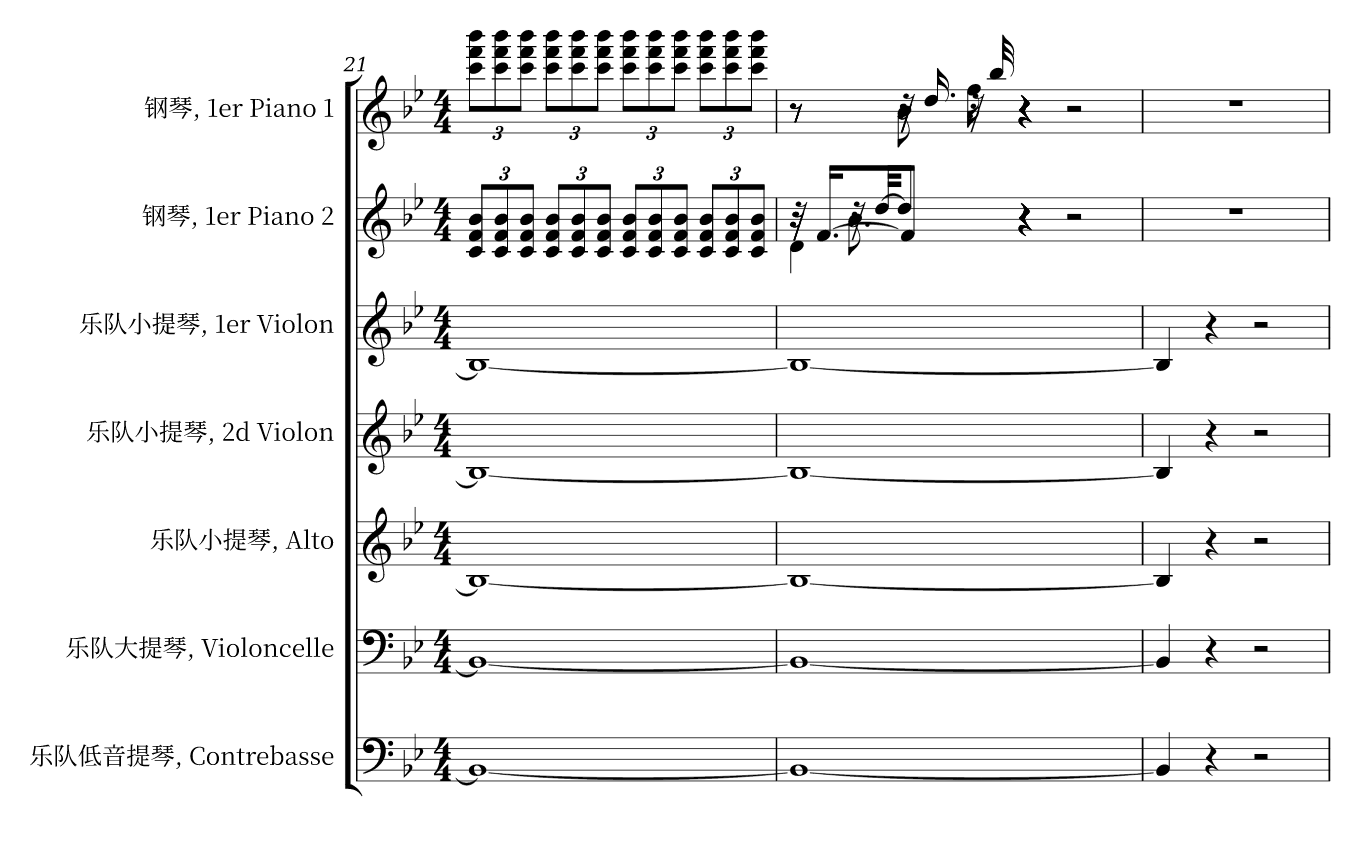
**kern	**kern	**kern	**kern	**kern	**kern	**kern
*part7	*part6	*part5	*part4	*part3	*part2	*part1
*staff7	*staff6	*staff5	*staff4	*staff3	*staff2	*staff1
*I"乐队低音提琴, Contrebasse	*I"乐队大提琴, Violoncelle	*I"乐队小提琴, Alto	*I"乐队小提琴, 2d Violon	*I"乐队小提琴, 1er Violon	*I"钢琴, 1er Piano 2	*I"钢琴, 1er Piano 1
*I'Cbs.	*	*	*	*	*I'Pno.	*I'Pno.
!!LO:PB:g=z
*clefF4	*clefF4	*clefG2	*clefG2	*clefG2	*clefG2	*clefG2
*ITrd7c12	*	*	*	*	*	*
*k[b-e-]	*k[b-e-]	*k[b-e-]	*k[b-e-]	*k[b-e-]	*k[b-e-]	*k[b-e-]
*M4/4	*M4/4	*M4/4	*M4/4	*M4/4	*M4/4	*M4/4
*MM35	*MM35	*MM35	*MM35	*MM35	*MM35	*MM35
*	*	*	*	*	*Xbrackettup	*Xbrackettup
=21	=21	=21	=21	=21	=21	=21
1BBB-_	1BB-_	1B-_	1B-_	1B-_	12c/ 12f/ 12b-/L	12ccc\ 12fff\ 12bbb-\L
*	*	*	*	*	*	*MM37
.	.	.	.	.	12c/ 12f/ 12b-/	12ccc\ 12fff\ 12bbb-\
*	*	*	*	*	*	*MM39
.	.	.	.	.	12c/ 12f/ 12b-/J	12ccc\ 12fff\ 12bbb-\J
*	*	*	*	*	*	*MM41
.	.	.	.	.	12c/ 12f/ 12b-/L	12ccc\ 12fff\ 12bbb-\L
.	.	.	.	.	12c/ 12f/ 12b-/	12ccc\ 12fff\ 12bbb-\
.	.	.	.	.	12c/ 12f/ 12b-/J	12ccc\ 12fff\ 12bbb-\J
.	.	.	.	.	12c/ 12f/ 12b-/L	12ccc\ 12fff\ 12bbb-\L
.	.	.	.	.	12c/ 12f/ 12b-/	12ccc\ 12fff\ 12bbb-\
.	.	.	.	.	12c/ 12f/ 12b-/J	12ccc\ 12fff\ 12bbb-\J
.	.	.	.	.	12c/ 12f/ 12b-/L	12ccc\ 12fff\ 12bbb-\L
.	.	.	.	.	12c/ 12f/ 12b-/	12ccc\ 12fff\ 12bbb-\
.	.	.	.	.	12c/ 12f/ 12b-/J	12ccc\ 12fff\ 12bbb-\J
=22	=22	=22	=22	=22	=22	=22
*	*	*	*	*	*	*MM34
*	*	*	*	*	*^	*^
*	*	*	*	*	*	*^	*	*^
*	*	*	*	*	*	*	*^	*	*	*^
1BBB-_	1BB-_	1B-_	1B-_	1B-_	16r	16r	32r	4d\	8r	8r	8r	8r
.	.	.	.	.	.	.	[16.f/KL	.	.	.	.	.
.	.	.	.	.	32r	8.b-\	.	.	.	.	.	.
.	.	.	.	.	[32dd/KKL	.	.	.	.	.	.	.
*	*	*	*	*	*	*	*	*	*MM22	*	*	*
.	.	.	.	.	8dd/J]	.	8f/J]	.	16r	16r	32r	8b-\
*	*	*	*	*	*	*	*	*	*MM19	*	*	*
.	.	.	.	.	.	.	.	.	.	.	16.dd/	.
*	*	*	*	*	*	*	*	*	*MM16	*	*	*
.	.	.	.	.	.	.	.	.	32r	16ff\	.	.
*	*	*	*	*	*	*	*	*	*MM13	*	*	*
.	.	.	.	.	.	.	.	.	32bb-/	.	.	.
*	*	*	*	*	*	*	*	*	*MM10	*	*	*
.	.	.	.	.	4r	4r	4r	4r	4r	4r	4r	4r
.	.	.	.	.	2r	2r	2r	2r	2r	2r	2r	2r
*	*	*	*	*	*v	*v	*v	*v	*	*	*	*
*	*	*	*	*	*	*v	*v	*v	*v
=23	=23	=23	=23	=23	=23	=23
4BBB-/]	4BB-/]	4B-/]	4B-/]	4B-/]	1r	1r
4r	4r	4r	4r	4r	.	.
2r	2r	2r	2r	2r	.	.
=	=	=	=	=	=	=
*-	*-	*-	*-	*-	*-	*-
